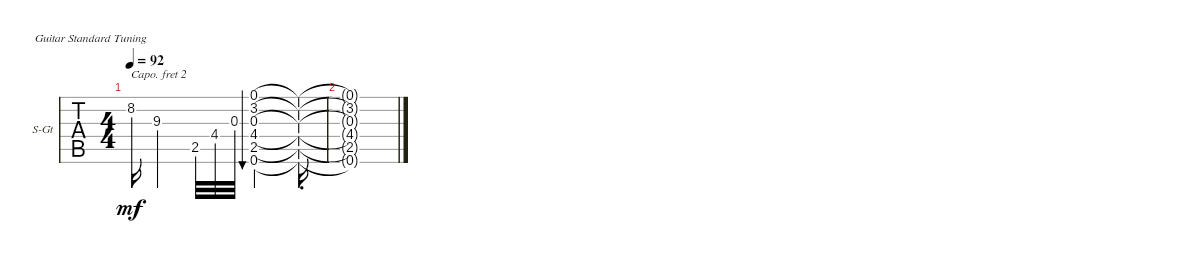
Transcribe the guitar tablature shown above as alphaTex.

\defaultSystemsLayout 4
\bracketExtendMode groupsimilarinstruments
\firstSystemTrackNameOrientation horizontal
\otherSystemsTrackNameOrientation horizontal
\track ("Steel Guitar" "S-Gt") {instrument acousticguitarsteel}
\staff {tabs}
\capo 2
\tuning (E4 B3 G3 D3 A2 E2)
\ts (4 4)
\tempo 92
\clef g2
\ks c
8.2{t}.16{dy mf} 9.3.4 2.5{rf 1}.32 4.4{rf 2}.32 0.3{rf 3}.32 (0.1 3.2 0.3 4.4 2.5 0.6).2{bu 239} (0.6{t} 4.4{t} 0.3{t} 3.2{t} 0.1{t} 2.5{t}).16{d} |
(0.1{t} 3.2{t} 0.3{t} 4.4{t} 2.5{t} 0.6{t}).1
